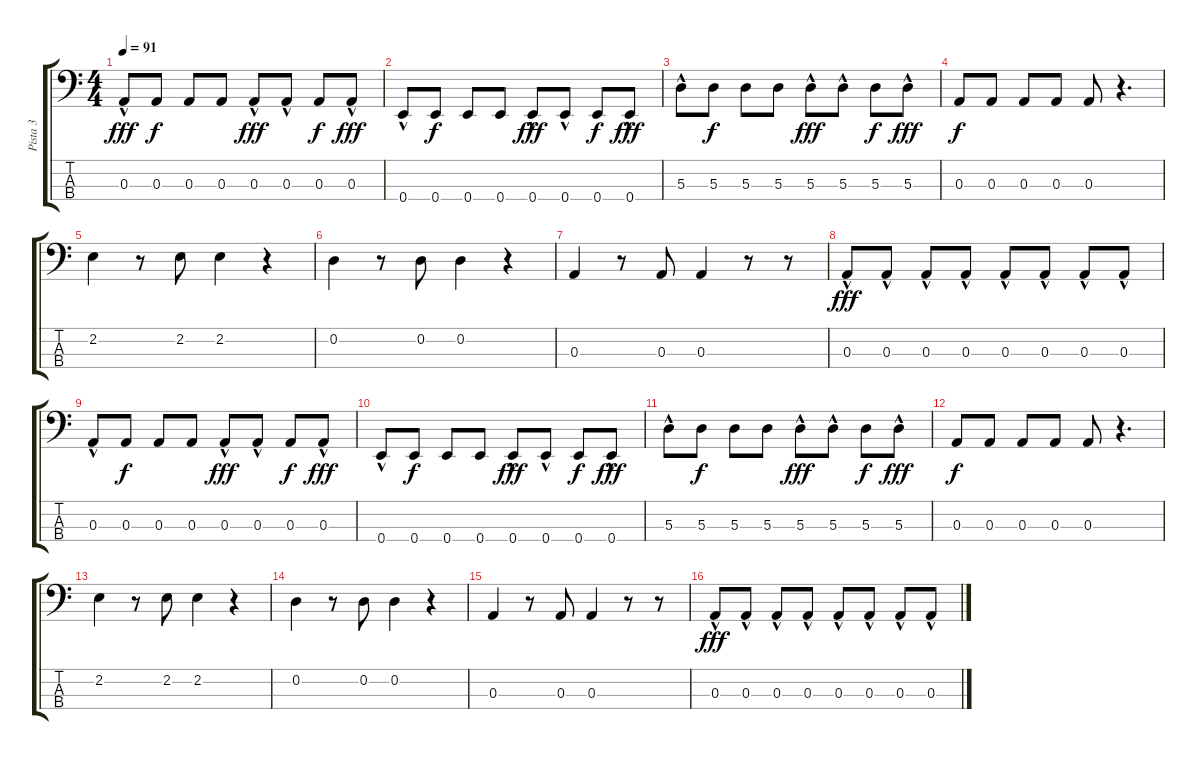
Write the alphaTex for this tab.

\track ("Pista 3" "Pista 3") {instrument electricbassfinger}
\staff {score tabs}
\tuning (G2 D2 A1 E1) {hide}
\ts (4 4)
\tempo 91
\clef f4
\ks c
0.3{hac}.8{dy fff} 0.3.8{dy f} 0.3.8 0.3.8 0.3{hac}.8{dy fff} 0.3{hac}.8 0.3.8{dy f} 0.3{hac}.8{dy fff} |
0.4{hac}.8 0.4.8{dy f} 0.4.8 0.4.8 0.4{hac}.8{dy fff} 0.4{hac}.8 0.4.8{dy f} 0.4{hac}.8{dy fff} |
5.3{hac}.8 5.3.8{dy f} 5.3.8 5.3.8 5.3{hac}.8{dy fff} 5.3{hac}.8 5.3.8{dy f} 5.3{hac}.8{dy fff} |
0.3.8{dy f} 0.3.8 0.3.8 0.3.8 0.3.8 r.4{d} |
2.2.4 r.8 2.2.8 2.2.4 r.4 |
0.2.4 r.8 0.2.8 0.2.4 r.4 |
0.3.4 r.8 0.3.8 0.3.4 r.8 r.8 |
0.3{hac}.8{dy fff} 0.3{hac}.8 0.3{hac}.8 0.3{hac}.8 0.3{hac}.8 0.3{hac}.8 0.3{hac}.8 0.3{hac}.8 |
0.3{hac}.8 0.3.8{dy f} 0.3.8 0.3.8 0.3{hac}.8{dy fff} 0.3{hac}.8 0.3.8{dy f} 0.3{hac}.8{dy fff} |
0.4{hac}.8 0.4.8{dy f} 0.4.8 0.4.8 0.4{hac}.8{dy fff} 0.4{hac}.8 0.4.8{dy f} 0.4{hac}.8{dy fff} |
5.3{hac}.8 5.3.8{dy f} 5.3.8 5.3.8 5.3{hac}.8{dy fff} 5.3{hac}.8 5.3.8{dy f} 5.3{hac}.8{dy fff} |
0.3.8{dy f} 0.3.8 0.3.8 0.3.8 0.3.8 r.4{d} |
2.2.4 r.8 2.2.8 2.2.4 r.4 |
0.2.4 r.8 0.2.8 0.2.4 r.4 |
0.3.4 r.8 0.3.8 0.3.4 r.8 r.8 |
0.3{hac}.8{dy fff} 0.3{hac}.8 0.3{hac}.8 0.3{hac}.8 0.3{hac}.8 0.3{hac}.8 0.3{hac}.8 0.3{hac}.8
